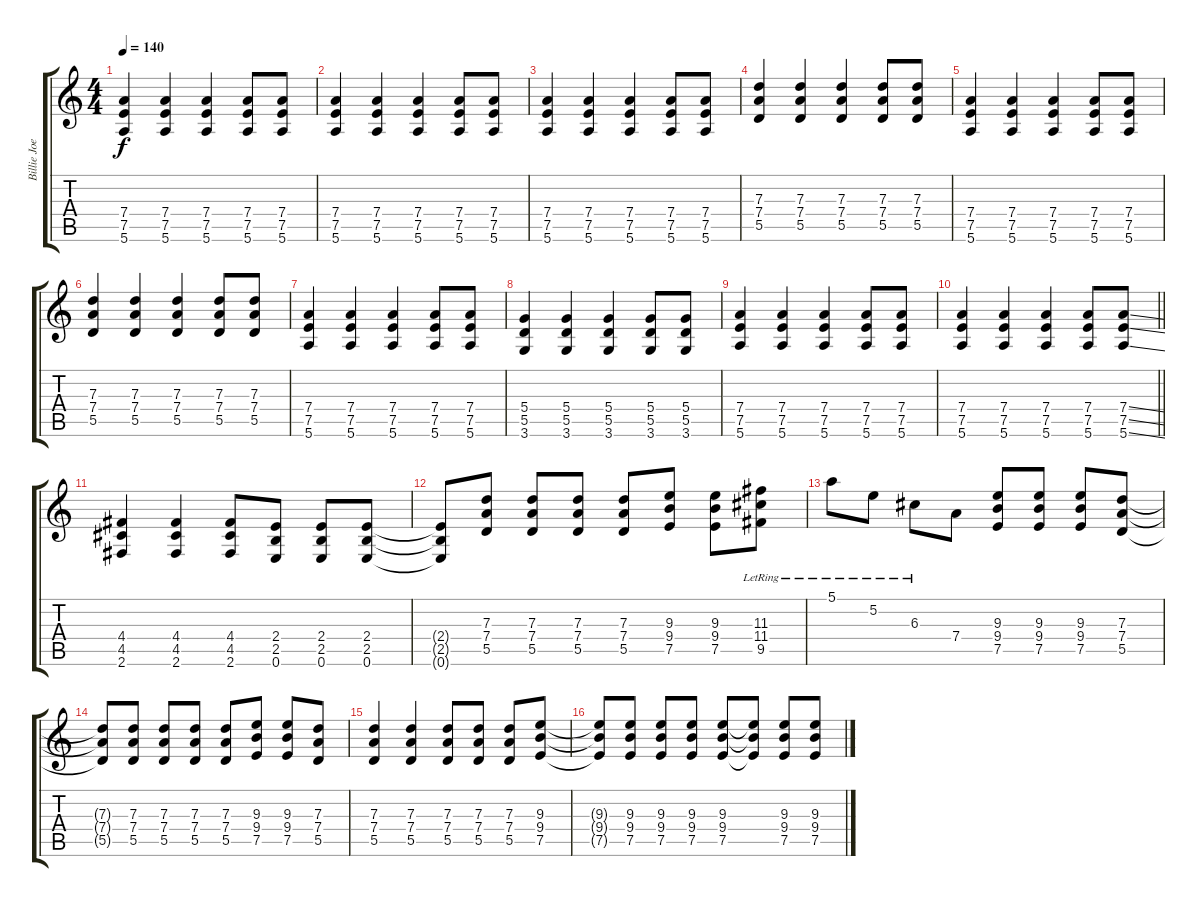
\track ("Billie Joe" "Billie Joe") {instrument distortionguitar}
\staff {score tabs}
\tuning (E4 B3 G3 D3 A2 E2) {hide}
\ts (4 4)
\tempo 140
\clef g2
\ks c
(7.4 7.5 5.6).4{dy f} (7.4 7.5 5.6).4 (7.4 7.5 5.6).4 (7.4 7.5 5.6).8 (7.4 7.5 5.6).8 |
(7.4 7.5 5.6).4 (7.4 7.5 5.6).4 (7.4 7.5 5.6).4 (7.4 7.5 5.6).8 (7.4 7.5 5.6).8 |
(7.4 7.5 5.6).4 (7.4 7.5 5.6).4 (7.4 7.5 5.6).4 (7.4 7.5 5.6).8 (7.4 7.5 5.6).8 |
(7.3 7.4 5.5).4 (7.3 7.4 5.5).4 (7.3 7.4 5.5).4 (7.3 7.4 5.5).8 (7.3 7.4 5.5).8 |
(7.4 7.5 5.6).4 (7.4 7.5 5.6).4 (7.4 7.5 5.6).4 (7.4 7.5 5.6).8 (7.4 7.5 5.6).8 |
(7.3 7.4 5.5).4 (7.3 7.4 5.5).4 (7.3 7.4 5.5).4 (7.3 7.4 5.5).8 (7.3 7.4 5.5).8 |
(7.4 7.5 5.6).4 (7.4 7.5 5.6).4 (7.4 7.5 5.6).4 (7.4 7.5 5.6).8 (7.4 7.5 5.6).8 |
(5.4 5.5 3.6).4 (5.4 5.5 3.6).4 (5.4 5.5 3.6).4 (5.4 5.5 3.6).8 (5.4 5.5 3.6).8 |
(7.4 7.5 5.6).4 (7.4 7.5 5.6).4 (7.4 7.5 5.6).4 (7.4 7.5 5.6).8 (7.4 7.5 5.6).8 |
\barLineRight lightlight
(7.4 7.5 5.6).4 (7.4 7.5 5.6).4 (7.4 7.5 5.6).4 (7.4 7.5 5.6).8 (7.4{ss} 7.5{ss} 5.6{ss}).8 |
(4.4 4.5 2.6).4 (4.4 4.5 2.6).4 (4.4 4.5 2.6).8 (2.4 2.5 0.6).8 (2.4 2.5 0.6).8 (2.4 2.5 0.6).8 |
(2.4{t} 2.5{t} 0.6{t}).8 (7.3 7.4 5.5).8 (7.3 7.4 5.5).8 (7.3 7.4 5.5).8 (7.3 7.4 5.5).8 (9.3 9.4 7.5).8 (9.3 9.4 7.5).8 (11.3{lr} 11.4{lr} 9.5{lr}).8 |
5.1{lr}.8 5.2{lr}.8 6.3{lr}.8 7.4.8 (9.3 9.4 7.5).8 (9.3 9.4 7.5).8 (9.3 9.4 7.5).8 (7.3 7.4 5.5).8 |
(7.3{t} 7.4{t} 5.5{t}).8 (7.3 7.4 5.5).8 (7.3 7.4 5.5).8 (7.3 7.4 5.5).8 (7.3 7.4 5.5).8 (9.3 9.4 7.5).8 (9.3 9.4 7.5).8 (7.3 7.4 5.5).8 |
(7.3 7.4 5.5).4 (7.3 7.4 5.5).4 (7.3 7.4 5.5).8 (7.3 7.4 5.5).8 (7.3 7.4 5.5).8 (9.3 9.4 7.5).8 |
(9.3{t} 9.4{t} 7.5{t}).8 (9.3 9.4 7.5).8 (9.3 9.4 7.5).8 (9.3 9.4 7.5).8 (9.3 9.4 7.5).8 (9.3{t} 9.4{t} 7.5{t}).8 (9.3 9.4 7.5).8 (9.3 9.4 7.5).8
